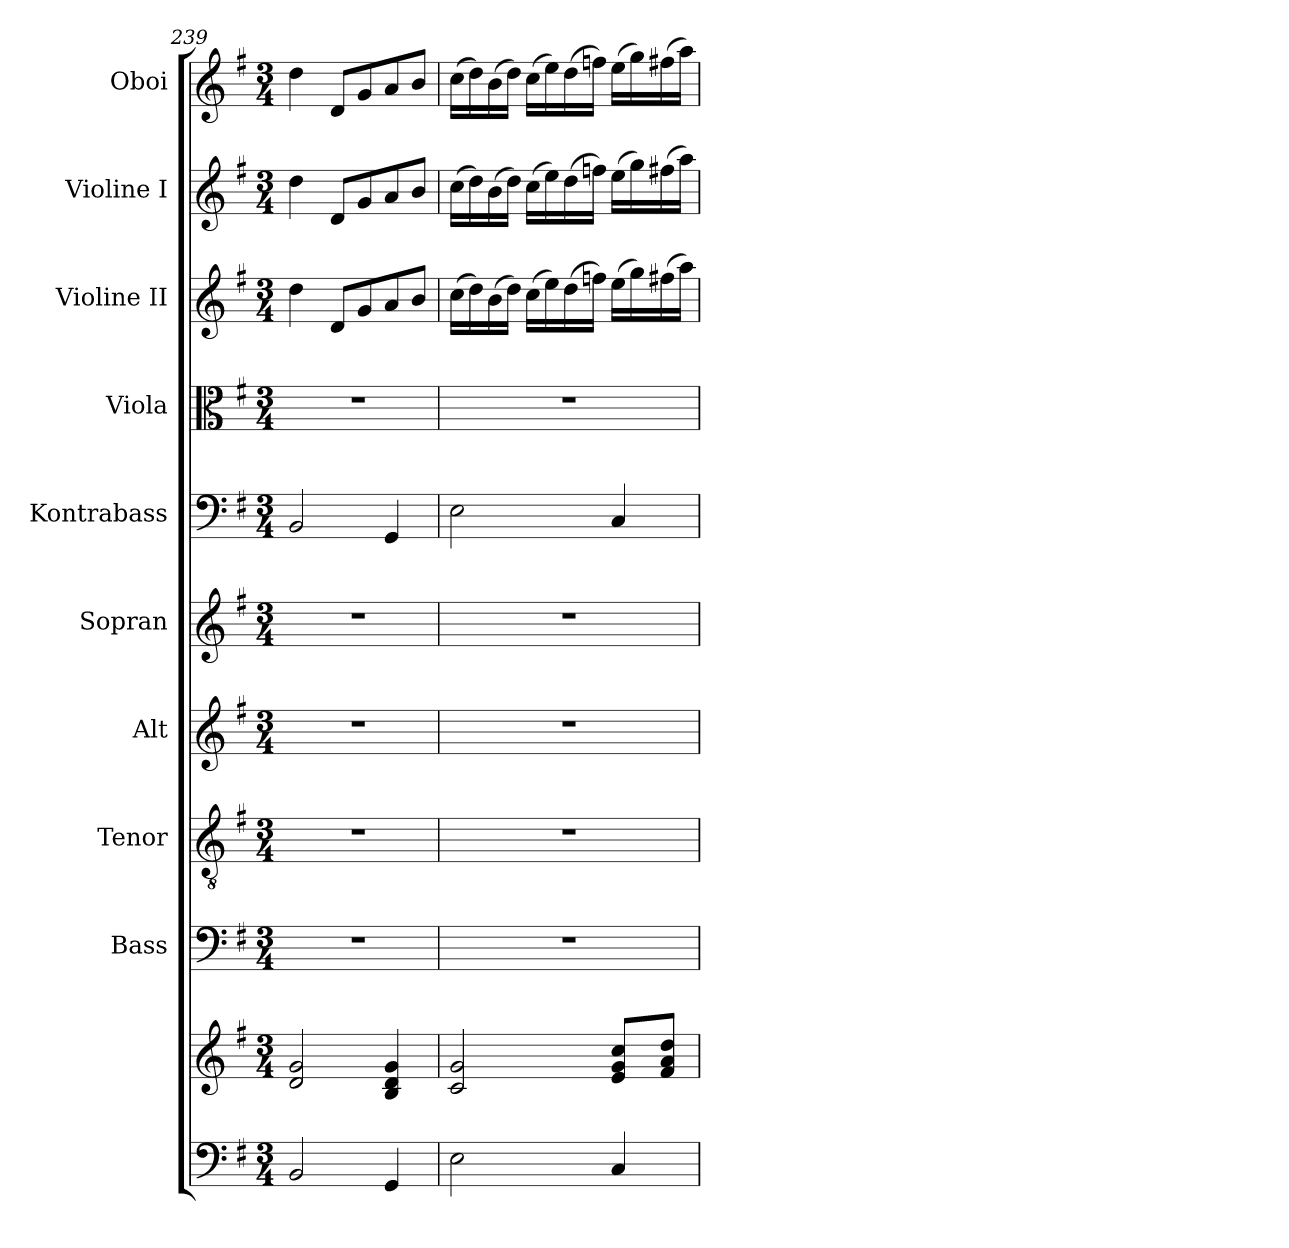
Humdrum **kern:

**kern	**kern	**kern	**kern	**kern	**kern	**kern	**kern	**kern	**kern	**kern
*part10	*part10	*part9	*part8	*part7	*part6	*part5	*part4	*part3	*part2	*part1
*staff11	*staff10	*staff9	*staff8	*staff7	*staff6	*staff5	*staff4	*staff3	*staff2	*staff1
*	*	*I"Bass	*I"Tenor	*I"Alt	*I"Sopran	*I"Kontrabass	*I"Viola	*I"Violine II	*I"Violine I	*I"Oboi
*	*	*I'B.	*I'T.	*I'A.	*I'S.	*I'Kb.	*I'Vla.	*I'Vl. II	*I'Vl. I	*I'Ob.
!!LO:PB:g=z
*clefF4	*clefG2	*clefF4	*clefGv2	*clefG2	*clefG2	*clefF4	*clefC3	*clefG2	*clefG2	*clefG2
*	*	*	*	*	*	*ITrd7c12	*	*	*	*
*k[f#]	*k[f#]	*k[f#]	*k[f#]	*k[f#]	*k[f#]	*k[f#]	*k[f#]	*k[f#]	*k[f#]	*k[f#]
*G:	*G:	*G:	*G:	*G:	*G:	*G:	*G:	*G:	*G:	*G:
*M3/4	*M3/4	*M3/4	*M3/4	*M3/4	*M3/4	*M3/4	*M3/4	*M3/4	*M3/4	*M3/4
=239	=239	=239	=239	=239	=239	=239	=239	=239	=239	=239
2BB/	2d/ 2g/	2.r	2.r	2.r	2.r	2BBB/	2.r	4dd\	4dd\	4dd\
.	.	.	.	.	.	.	.	8d/L	8d/L	8d/L
.	.	.	.	.	.	.	.	8g/	8g/	8g/
4GG/	4B/ 4d/ 4g/	.	.	.	.	4GGG/	.	8a/	8a/	8a/
.	.	.	.	.	.	.	.	8b/J	8b/J	8b/J
=240	=240	=240	=240	=240	=240	=240	=240	=240	=240	=240
2E\	2c/ 2g/	2.r	2.r	2.r	2.r	2EE\	2.r	(>16cc\LL	(>16cc\LL	(>16cc\LL
.	.	.	.	.	.	.	.	16dd\)	16dd\)	16dd\)
.	.	.	.	.	.	.	.	(>16b\	(>16b\	(>16b\
.	.	.	.	.	.	.	.	16dd\JJ)	16dd\JJ)	16dd\JJ)
.	.	.	.	.	.	.	.	(>16cc\LL	(>16cc\LL	(>16cc\LL
.	.	.	.	.	.	.	.	16ee\)	16ee\)	16ee\)
.	.	.	.	.	.	.	.	(>16dd\	(>16dd\	(>16dd\
.	.	.	.	.	.	.	.	16ffn\JJ)	16ffn\JJ)	16ffn\JJ)
4C/	8e/ 8g/ 8cc/L	.	.	.	.	4CC/	.	(>16ee\LL	(>16ee\LL	(>16ee\LL
.	.	.	.	.	.	.	.	16gg\)	16gg\)	16gg\)
.	8f#/ 8a/ 8dd/J	.	.	.	.	.	.	(>16ff#X\	(>16ff#X\	(>16ff#X\
.	.	.	.	.	.	.	.	16aa\JJ)	16aa\JJ)	16aa\JJ)
=	=	=	=	=	=	=	=	=	=	=
*-	*-	*-	*-	*-	*-	*-	*-	*-	*-	*-
